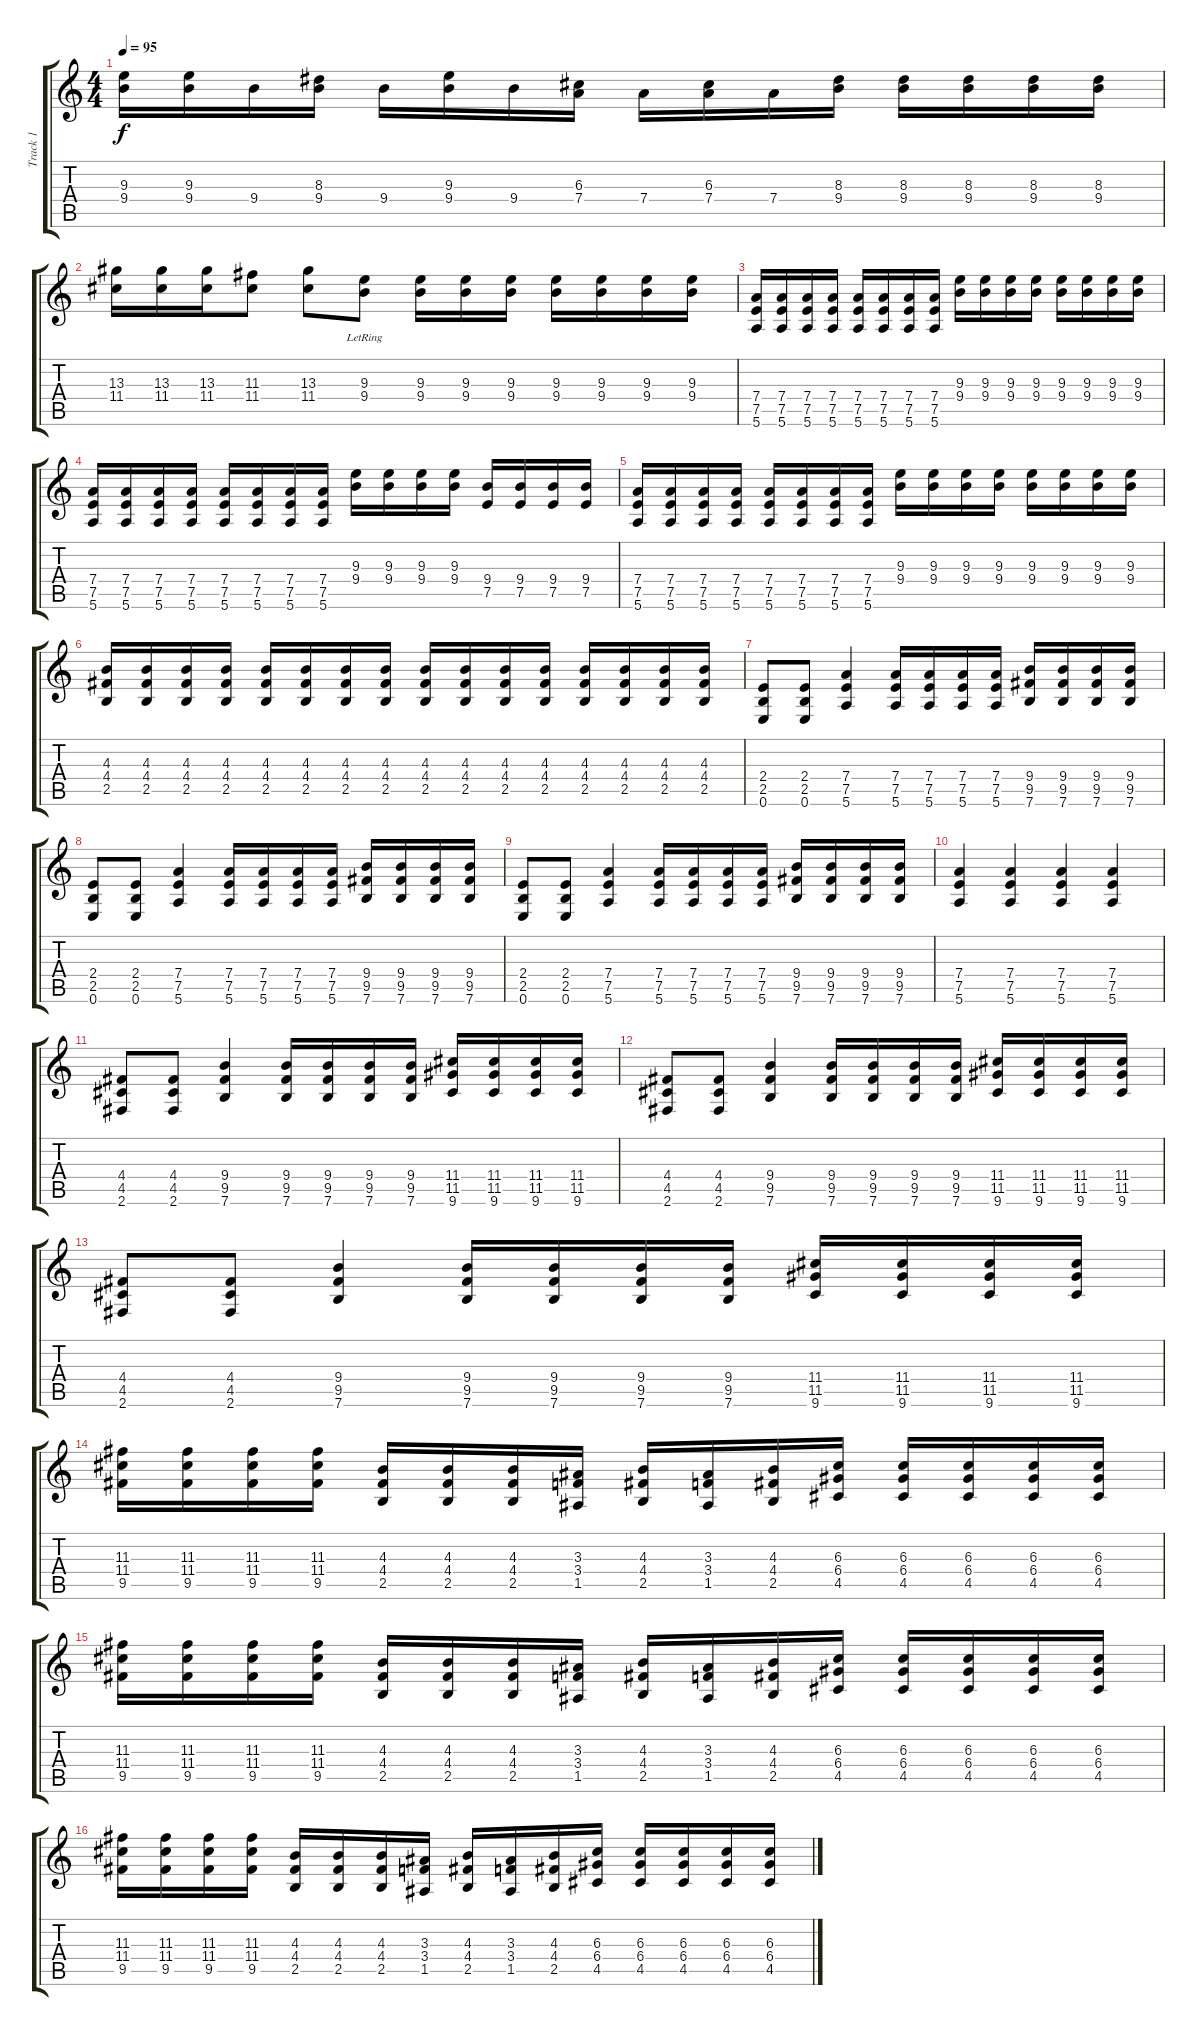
\track ("Track 1" "Track 1") {instrument distortionguitar}
\staff {score tabs}
\tuning (E4 B3 G3 D3 A2 E2) {hide}
\ts (4 4)
\tempo 95
\clef g2
\ks c
(9.3 9.4).16{dy f} (9.3 9.4).16 9.4.16 (8.3 9.4).16 9.4.16 (9.3 9.4).16 9.4.16 (6.3 7.4).16 7.4.16 (6.3 7.4).16 7.4.16 (8.3 9.4).16 (8.3 9.4).16 (8.3 9.4).16 (8.3 9.4).16 (8.3 9.4).16 |
(13.3 11.4).16 (13.3 11.4).16 (13.3 11.4).16 (11.3 11.4).8 (13.3 11.4).8 (9.3{lr} 9.4{lr}).8 (9.3 9.4).16 (9.3 9.4).16 (9.3 9.4).16 (9.3 9.4).16 (9.3 9.4).16 (9.3 9.4).16 (9.3 9.4).16 |
(7.4 7.5 5.6).16 (7.4 7.5 5.6).16 (7.4 7.5 5.6).16 (7.4 7.5 5.6).16 (7.4 7.5 5.6).16 (7.4 7.5 5.6).16 (7.4 7.5 5.6).16 (7.4 7.5 5.6).16 (9.3 9.4).16 (9.3 9.4).16 (9.3 9.4).16 (9.3 9.4).16 (9.3 9.4).16 (9.3 9.4).16 (9.3 9.4).16 (9.3 9.4).16 |
(7.4 7.5 5.6).16 (7.4 7.5 5.6).16 (7.4 7.5 5.6).16 (7.4 7.5 5.6).16 (7.4 7.5 5.6).16 (7.4 7.5 5.6).16 (7.4 7.5 5.6).16 (7.4 7.5 5.6).16 (9.3 9.4).16 (9.3 9.4).16 (9.3 9.4).16 (9.3 9.4).16 (9.4 7.5).16 (9.4 7.5).16 (9.4 7.5).16 (9.4 7.5).16 |
(7.4 7.5 5.6).16 (7.4 7.5 5.6).16 (7.4 7.5 5.6).16 (7.4 7.5 5.6).16 (7.4 7.5 5.6).16 (7.4 7.5 5.6).16 (7.4 7.5 5.6).16 (7.4 7.5 5.6).16 (9.3 9.4).16 (9.3 9.4).16 (9.3 9.4).16 (9.3 9.4).16 (9.3 9.4).16 (9.3 9.4).16 (9.3 9.4).16 (9.3 9.4).16 |
(4.3 4.4 2.5).16 (4.3 4.4 2.5).16 (4.3 4.4 2.5).16 (4.3 4.4 2.5).16 (4.3 4.4 2.5).16 (4.3 4.4 2.5).16 (4.3 4.4 2.5).16 (4.3 4.4 2.5).16 (4.3 4.4 2.5).16 (4.3 4.4 2.5).16 (4.3 4.4 2.5).16 (4.3 4.4 2.5).16 (4.3 4.4 2.5).16 (4.3 4.4 2.5).16 (4.3 4.4 2.5).16 (4.3 4.4 2.5).16 |
(2.4 2.5 0.6).8 (2.4 2.5 0.6).8 (7.4 7.5 5.6).4 (7.4 7.5 5.6).16 (7.4 7.5 5.6).16 (7.4 7.5 5.6).16 (7.4 7.5 5.6).16 (9.4 9.5 7.6).16 (9.4 9.5 7.6).16 (9.4 9.5 7.6).16 (9.4 9.5 7.6).16 |
(2.4 2.5 0.6).8 (2.4 2.5 0.6).8 (7.4 7.5 5.6).4 (7.4 7.5 5.6).16 (7.4 7.5 5.6).16 (7.4 7.5 5.6).16 (7.4 7.5 5.6).16 (9.4 9.5 7.6).16 (9.4 9.5 7.6).16 (9.4 9.5 7.6).16 (9.4 9.5 7.6).16 |
(2.4 2.5 0.6).8 (2.4 2.5 0.6).8 (7.4 7.5 5.6).4 (7.4 7.5 5.6).16 (7.4 7.5 5.6).16 (7.4 7.5 5.6).16 (7.4 7.5 5.6).16 (9.4 9.5 7.6).16 (9.4 9.5 7.6).16 (9.4 9.5 7.6).16 (9.4 9.5 7.6).16 |
(7.4 7.5 5.6).4 (7.4 7.5 5.6).4 (7.4 7.5 5.6).4 (7.4 7.5 5.6).4 |
(4.4 4.5 2.6).8 (4.4 4.5 2.6).8 (9.4 9.5 7.6).4 (9.4 9.5 7.6).16 (9.4 9.5 7.6).16 (9.4 9.5 7.6).16 (9.4 9.5 7.6).16 (11.4 11.5 9.6).16 (11.4 11.5 9.6).16 (11.4 11.5 9.6).16 (11.4 11.5 9.6).16 |
(4.4 4.5 2.6).8 (4.4 4.5 2.6).8 (9.4 9.5 7.6).4 (9.4 9.5 7.6).16 (9.4 9.5 7.6).16 (9.4 9.5 7.6).16 (9.4 9.5 7.6).16 (11.4 11.5 9.6).16 (11.4 11.5 9.6).16 (11.4 11.5 9.6).16 (11.4 11.5 9.6).16 |
(4.4 4.5 2.6).8 (4.4 4.5 2.6).8 (9.4 9.5 7.6).4 (9.4 9.5 7.6).16 (9.4 9.5 7.6).16 (9.4 9.5 7.6).16 (9.4 9.5 7.6).16 (11.4 11.5 9.6).16 (11.4 11.5 9.6).16 (11.4 11.5 9.6).16 (11.4 11.5 9.6).16 |
(11.3 11.4 9.5).16 (11.3 11.4 9.5).16 (11.3 11.4 9.5).16 (11.3 11.4 9.5).16 (4.3 4.4 2.5).16 (4.3 4.4 2.5).16 (4.3 4.4 2.5).16 (3.3 3.4 1.5).16 (4.3 4.4 2.5).16 (3.3 3.4 1.5).16 (4.3 4.4 2.5).16 (6.3 6.4 4.5).16 (6.3 6.4 4.5).16 (6.3 6.4 4.5).16 (6.3 6.4 4.5).16 (6.3 6.4 4.5).16 |
(11.3 11.4 9.5).16 (11.3 11.4 9.5).16 (11.3 11.4 9.5).16 (11.3 11.4 9.5).16 (4.3 4.4 2.5).16 (4.3 4.4 2.5).16 (4.3 4.4 2.5).16 (3.3 3.4 1.5).16 (4.3 4.4 2.5).16 (3.3 3.4 1.5).16 (4.3 4.4 2.5).16 (6.3 6.4 4.5).16 (6.3 6.4 4.5).16 (6.3 6.4 4.5).16 (6.3 6.4 4.5).16 (6.3 6.4 4.5).16 |
(11.3 11.4 9.5).16 (11.3 11.4 9.5).16 (11.3 11.4 9.5).16 (11.3 11.4 9.5).16 (4.3 4.4 2.5).16 (4.3 4.4 2.5).16 (4.3 4.4 2.5).16 (3.3 3.4 1.5).16 (4.3 4.4 2.5).16 (3.3 3.4 1.5).16 (4.3 4.4 2.5).16 (6.3 6.4 4.5).16 (6.3 6.4 4.5).16 (6.3 6.4 4.5).16 (6.3 6.4 4.5).16 (6.3 6.4 4.5).16
